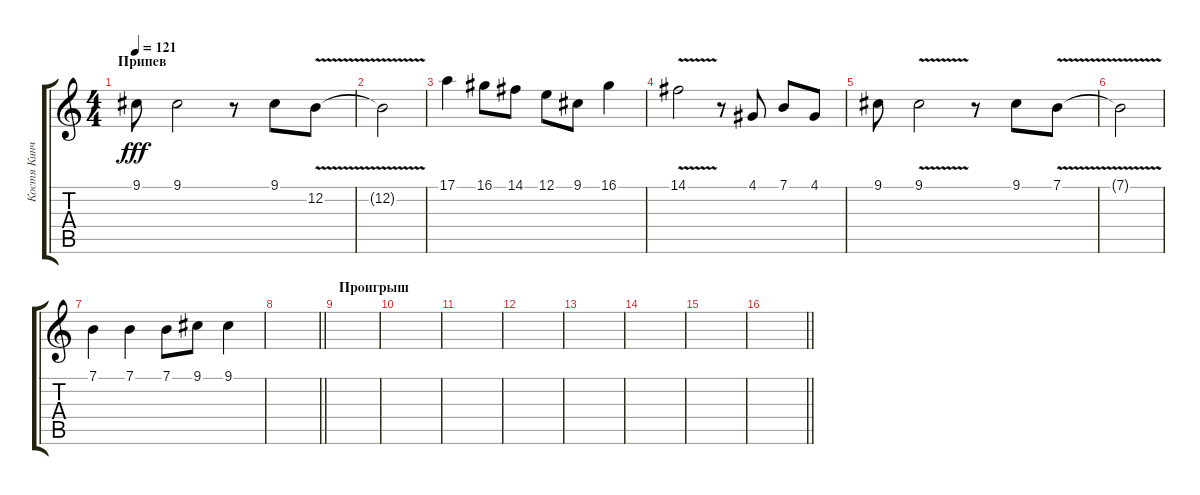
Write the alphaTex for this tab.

\track ("Костя Кинчев (Вокал)" "Костя Кинч") {instrument lead6voice}
\staff {score tabs}
\tuning (E4 B3 G3 D3 A2 E2) {hide}
\ts (4 4)
\section ("" "Припев")
\tempo 121
\clef g2
\ks c
9.1.8{dy fff} 9.1.2 r.8 9.1.8 12.2{v}.8 |
12.2{t}.2 |
17.1.4 16.1.8 14.1.8 12.1.8 9.1.8 16.1.4 |
14.1{v}.2 r.8 4.1.8 7.1.8 4.1.8 |
9.1.8 9.1{v}.2 r.8 9.1.8 7.1{v}.8 |
7.1{v t}.2 |
7.1.4 7.1.4 7.1.8 9.1.8 9.1.4 |
\barLineRight lightlight
|
\section ("" "Проигрыш")
|
|
|
|
|
|
|
\barLineRight lightlight
